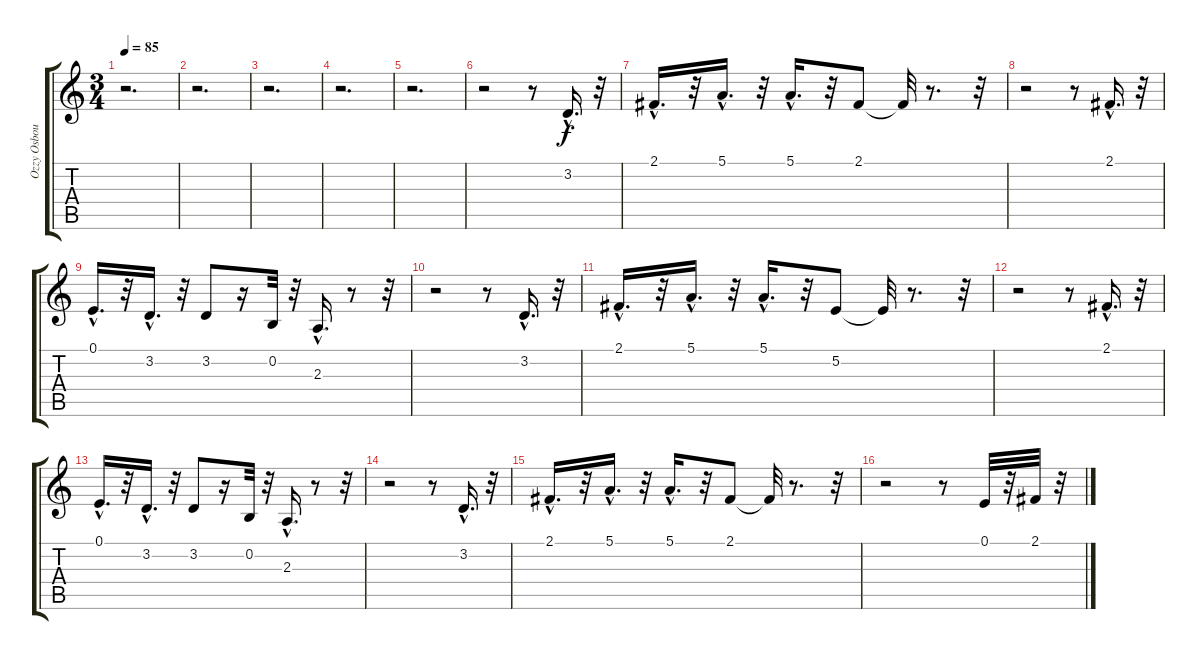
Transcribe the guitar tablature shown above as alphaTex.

\track ("Ozzy Osbourne" "Ozzy Osbou") {instrument lead8bassandlead}
\staff {score tabs}
\tuning (E4 B3 G3 D3 A2 E2) {hide}
\ts (3 4)
\tempo 85
\clef g2
\ks c
r.2{d dy f} |
r.2{d} |
r.2{d} |
r.2{d} |
r.2{d} |
r.2 r.8 3.2{hac}.16{d} r.32 |
2.1{hac}.16{d} r.32 5.1{hac}.16{d} r.32 5.1{hac}.16{d} r.32 2.1.8 2.1{t}.32 r.8{d} r.32 |
r.2 r.8 2.1{hac}.16{d} r.32 |
0.1{hac}.16{d} r.32 3.2{hac}.16{d} r.32 3.2.8 r.16 0.2.32 r.32 2.3{hac}.16{d} r.8 r.32 |
r.2 r.8 3.2{hac}.16{d} r.32 |
2.1{hac}.16{d} r.32 5.1{hac}.16{d} r.32 5.1{hac}.16{d} r.32 5.2.8 5.2{t}.32 r.8{d} r.32 |
r.2 r.8 2.1{hac}.16{d} r.32 |
0.1{hac}.16{d} r.32 3.2{hac}.16{d} r.32 3.2.8 r.16 0.2.32 r.32 2.3{hac}.16{d} r.8 r.32 |
r.2 r.8 3.2{hac}.16{d} r.32 |
2.1{hac}.16{d} r.32 5.1{hac}.16{d} r.32 5.1{hac}.16{d} r.32 2.1.8 2.1{t}.32 r.8{d} r.32 |
r.2 r.8 0.1.32 r.32 2.1.32 r.32
